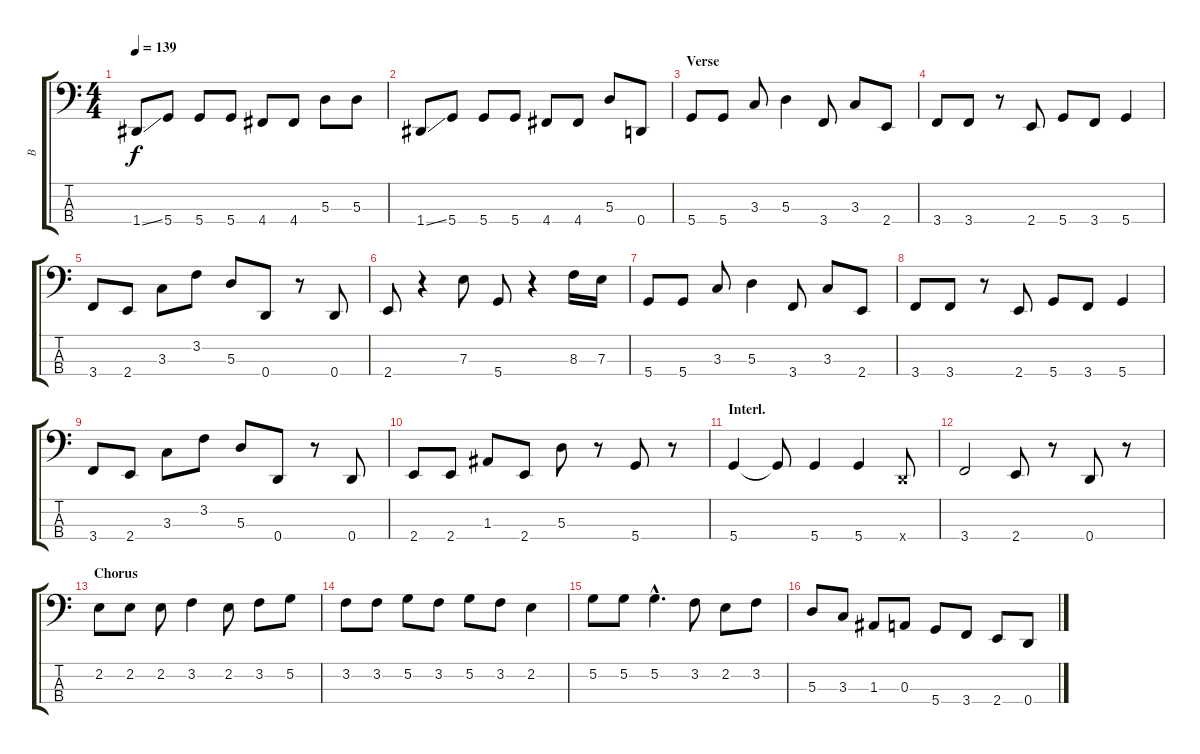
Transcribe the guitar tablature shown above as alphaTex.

\track ("B" "B") {instrument electricbasspick}
\staff {score tabs}
\tuning (G2 D2 A1 D1) {hide}
\ts (4 4)
\tempo 139
\clef f4
\ks c
1.4{ss}.8{dy f} 5.4.8 5.4.8 5.4.8 4.4.8 4.4.8 5.3.8 5.3.8 |
1.4{ss}.8 5.4.8 5.4.8 5.4.8 4.4.8 4.4.8 5.3.8 0.4.8 |
\section ("" "Verse")
5.4.8 5.4.8 3.3.8 5.3.4 3.4.8 3.3.8 2.4.8 |
3.4.8 3.4.8 r.8 2.4.8 5.4.8 3.4.8 5.4.4 |
3.4.8 2.4.8 3.3.8 3.2.8 5.3.8 0.4.8 r.8 0.4.8 |
2.4.8 r.4 7.3.8 5.4.8 r.4 8.3.16 7.3.16 |
5.4.8 5.4.8 3.3.8 5.3.4 3.4.8 3.3.8 2.4.8 |
3.4.8 3.4.8 r.8 2.4.8 5.4.8 3.4.8 5.4.4 |
3.4.8 2.4.8 3.3.8 3.2.8 5.3.8 0.4.8 r.8 0.4.8 |
2.4.8 2.4.8 1.3.8 2.4.8 5.3.8 r.8 5.4.8 r.8 |
\section ("" "Interl.")
5.4.4 5.4{t}.8 5.4.4 5.4.4 0.4{x}.8 |
3.4.2 2.4.8 r.8 0.4.8 r.8 |
\section ("" "Chorus")
2.2.8 2.2.8 2.2.8 3.2.4 2.2.8 3.2.8 5.2.8 |
3.2.8 3.2.8 5.2.8 3.2.8 5.2.8 3.2.8 2.2.4 |
5.2.8 5.2.8 5.2{hac}.4{d} 3.2.8 2.2.8 3.2.8 |
5.3.8 3.3.8 1.3.8 0.3.8 5.4.8 3.4.8 2.4.8 0.4.8
